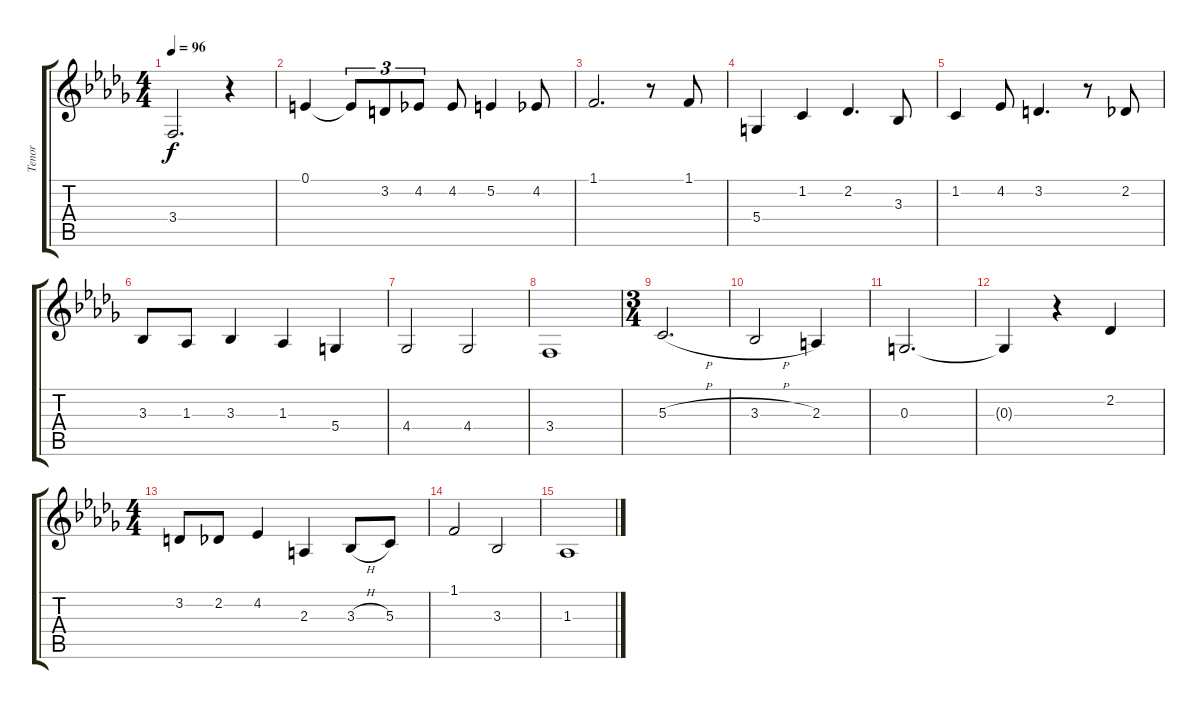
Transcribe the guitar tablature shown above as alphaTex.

\track ("Tenor" "Tenor") {instrument lead6voice}
\staff {score tabs}
\tuning (E4 B3 G3 D3 A2 E2) {hide}
\ts (4 4)
\tempo 96
\clef g2
\ks db
3.4{t}.2{d dy f} r.4 |
0.1.4 0.1{t}.8{tu (3 2)} 3.2.8{tu (3 2)} 4.2.8{tu (3 2)} 4.2.8 5.2.4 4.2.8 |
1.1.2{d} r.8 1.1.8 |
5.4.4 1.2.4 2.2.4{d} 3.3.8 |
1.2.4 4.2.8 3.2.4{d} r.8 2.2.8 |
3.3.8 1.3.8 3.3.4 1.3.4 5.4.4 |
4.4.2 4.4.2 |
3.4.1 |
\ts (3 4)
5.3{h}.2{d} |
3.3{h}.2 2.3.4 |
0.3.2{d} |
0.3{t}.4 r.4 2.2.4 |
\ts (4 4)
3.2.8 2.2.8 4.2.4 2.3.4 3.3{h}.8 5.3.8 |
1.1.2 3.3.2 |
1.3.1
